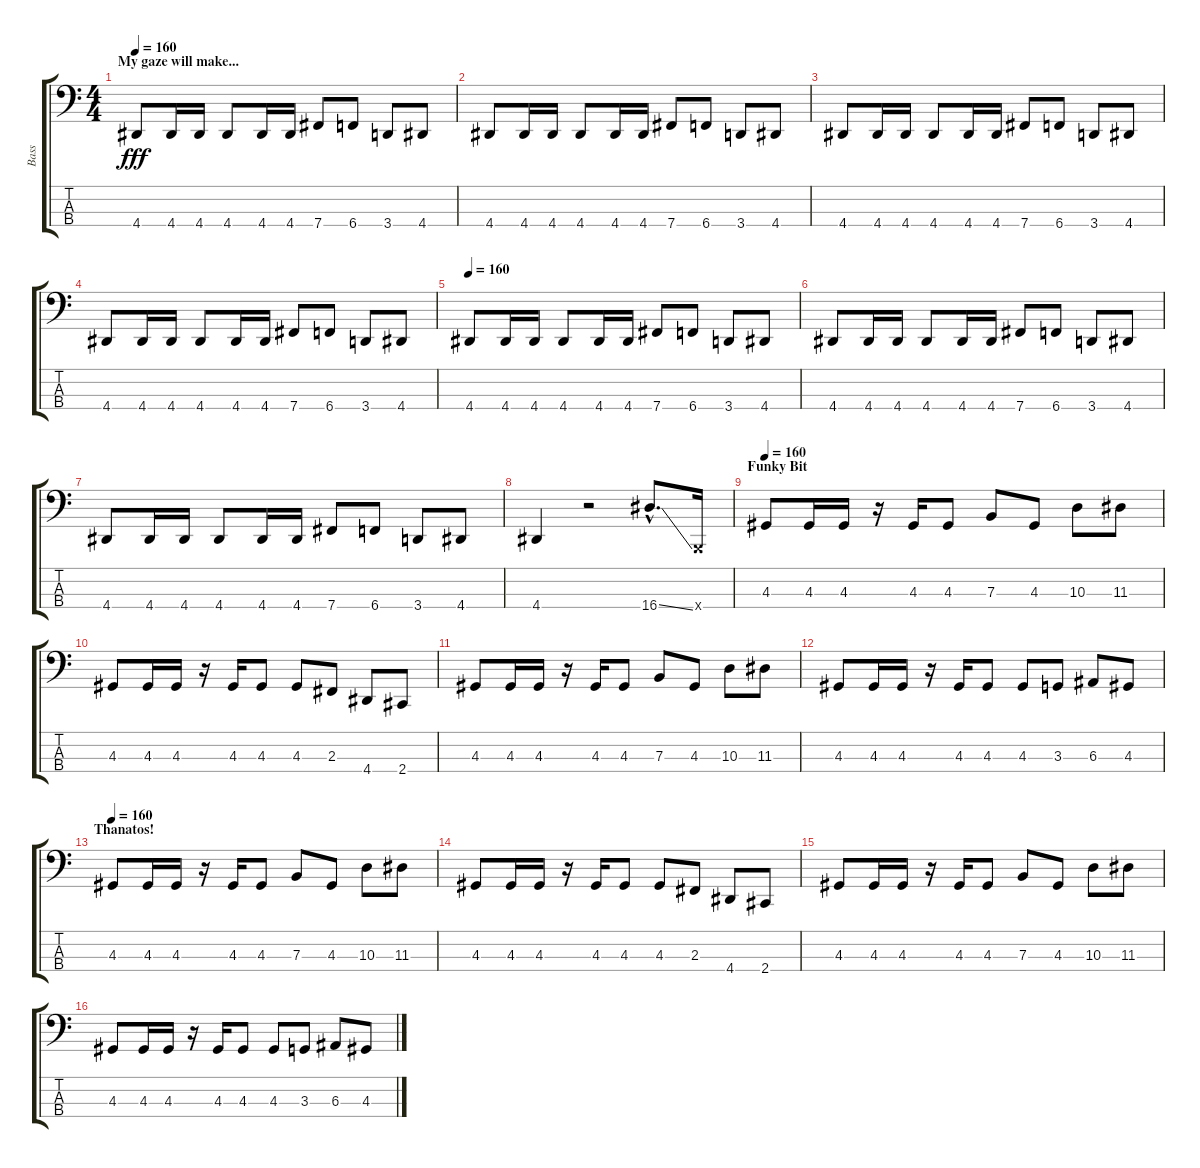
\track ("Bass" "Bass") {instrument electricbassfinger}
\staff {score tabs}
\tuning (D2 A1 E1 B0) {hide}
\ts (4 4)
\section ("" "My gaze will make...")
\tempo 160
\clef f4
\ks c
4.4.8{dy fff} 4.4.16 4.4.16 4.4.8 4.4.16 4.4.16 7.4.8 6.4.8 3.4.8 4.4.8 |
4.4.8 4.4.16 4.4.16 4.4.8 4.4.16 4.4.16 7.4.8 6.4.8 3.4.8 4.4.8 |
4.4.8 4.4.16 4.4.16 4.4.8 4.4.16 4.4.16 7.4.8 6.4.8 3.4.8 4.4.8 |
4.4.8 4.4.16 4.4.16 4.4.8 4.4.16 4.4.16 7.4.8 6.4.8 3.4.8 4.4.8 |
\tempo 160
4.4.8 4.4.16 4.4.16 4.4.8 4.4.16 4.4.16 7.4.8 6.4.8 3.4.8 4.4.8 |
4.4.8 4.4.16 4.4.16 4.4.8 4.4.16 4.4.16 7.4.8 6.4.8 3.4.8 4.4.8 |
4.4.8 4.4.16 4.4.16 4.4.8 4.4.16 4.4.16 7.4.8 6.4.8 3.4.8 4.4.8 |
4.4.4 r.2 16.4{ss hac}.8{d} 0.4{x}.16 |
\section ("" "Funky Bit")
\tempo 160
4.3.8 4.3.16 4.3.16 r.16 4.3.16 4.3.8 7.3.8 4.3.8 10.3.8 11.3.8 |
4.3.8 4.3.16 4.3.16 r.16 4.3.16 4.3.8 4.3.8 2.3.8 4.4.8 2.4.8 |
4.3.8 4.3.16 4.3.16 r.16 4.3.16 4.3.8 7.3.8 4.3.8 10.3.8 11.3.8 |
4.3.8 4.3.16 4.3.16 r.16 4.3.16 4.3.8 4.3.8 3.3.8 6.3.8 4.3.8 |
\section ("" "Thanatos!")
\tempo 160
4.3.8 4.3.16 4.3.16 r.16 4.3.16 4.3.8 7.3.8 4.3.8 10.3.8 11.3.8 |
4.3.8 4.3.16 4.3.16 r.16 4.3.16 4.3.8 4.3.8 2.3.8 4.4.8 2.4.8 |
4.3.8 4.3.16 4.3.16 r.16 4.3.16 4.3.8 7.3.8 4.3.8 10.3.8 11.3.8 |
4.3.8 4.3.16 4.3.16 r.16 4.3.16 4.3.8 4.3.8 3.3.8 6.3.8 4.3.8
